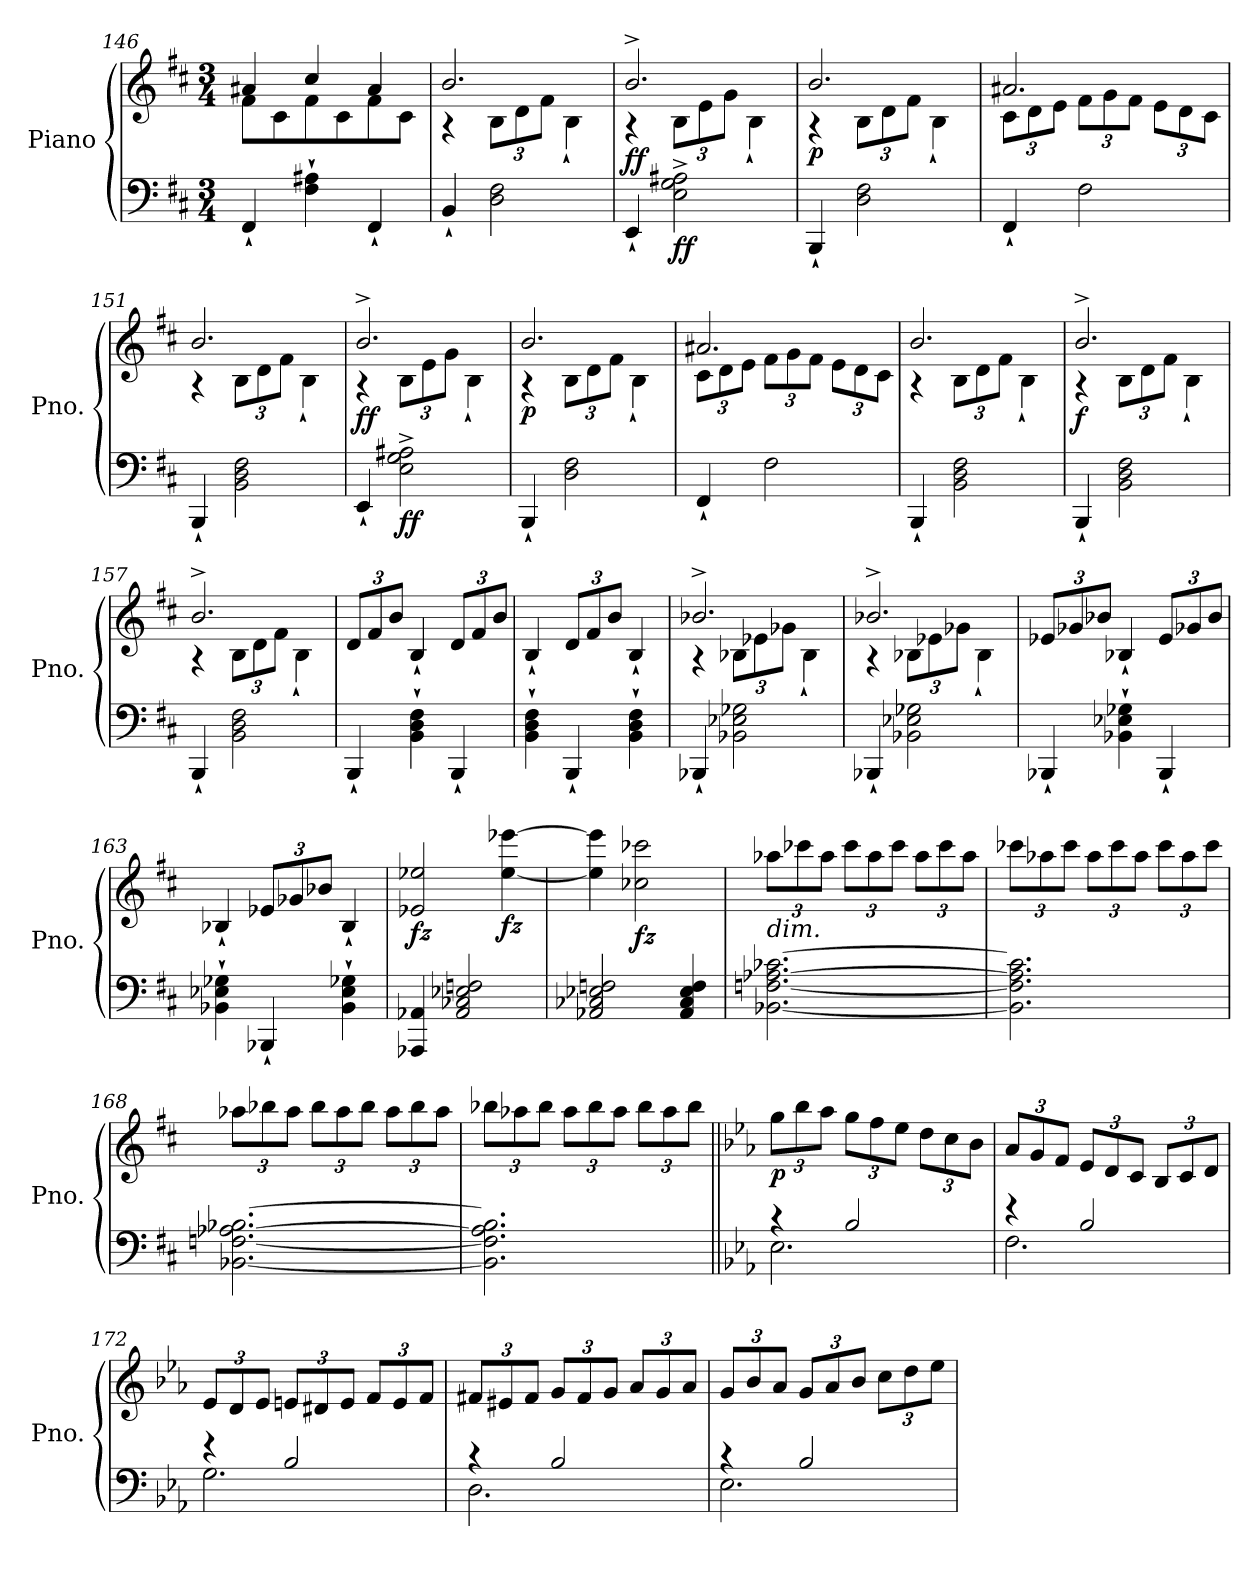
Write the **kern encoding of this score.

**kern	**kern	**dynam
*part1	*part1	*part1
*staff2	*staff1	*staff1/2
*I"Piano	*	*
*I'Pno.	*	*
*clefF4	*clefG2	*
*k[f#c#]	*k[f#c#]	*
*M3/4	*M3/4	*
=146	=146	=146
*	*^	*
4FF#`/	4a#X/	8f#\L	.
.	.	8c#\	.
4F#\` 4A#X\`	4cc#/	8f#\	.
.	.	8c#\	.
4FF#`/	4a#/	8f#\	.
.	.	8c#\J	.
=147	=147	=147	=147
4BB`/	2.b/	4r	.
*	*	*Xbrackettup	*
2D\ 2F#\	.	12B\L	.
.	.	12d\	.
.	.	12f#\J	.
.	.	4B`\	.
=148	=148	=148	=148
!	!	!	!LO:DY:b
4EE`/	2.b^/	4r	ff
!	!	!	!LO:DY:b=2
2E\^ 2G\^ 2A#X\^	.	12B\L	ff
.	.	12e\	.
.	.	12g\J	.
.	.	4B`\	.
=149	=149	=149	=149
!	!	!	!LO:DY:b
4BBB`/	2.b/	4r	p
2D\ 2F#\	.	12B\L	.
.	.	12d\	.
.	.	12f#\J	.
.	.	4B`\	.
=150	=150	=150	=150
4FF#`/	2.a#X/	12c#\L	.
.	.	12d\	.
.	.	12e\J	.
2F#\	.	12f#\L	.
.	.	12g\	.
.	.	12f#\J	.
.	.	12e\L	.
.	.	12d\	.
.	.	12c#\J	.
!!LO:LB:g=z	!!
=151	=151	=151	=151
4BBB`/	2.b/	4r	.
2BB\ 2D\ 2F#\	.	12B\L	.
.	.	12d\	.
.	.	12f#\J	.
.	.	4B`\	.
=152	=152	=152	=152
!	!	!	!LO:DY:b
4EE`/	2.b^/	4r	ff
!	!	!	!LO:DY:b=2
2E\^ 2G\^ 2A#X\^	.	12B\L	ff
.	.	12e\	.
.	.	12g\J	.
.	.	4B`\	.
=153	=153	=153	=153
!	!	!	!LO:DY:b
4BBB`/	2.b/	4r	p
2D\ 2F#\	.	12B\L	.
.	.	12d\	.
.	.	12f#\J	.
.	.	4B`\	.
=154	=154	=154	=154
4FF#`/	2.a#X/	12c#\L	.
.	.	12d\	.
.	.	12e\J	.
2F#\	.	12f#\L	.
.	.	12g\	.
.	.	12f#\J	.
.	.	12e\L	.
.	.	12d\	.
.	.	12c#\J	.
=155	=155	=155	=155
4BBB`/	2.b/	4r	.
2BB\ 2D\ 2F#\	.	12B\L	.
.	.	12d\	.
.	.	12f#\J	.
.	.	4B`\	.
=156	=156	=156	=156
!	!	!	!LO:DY:b
4BBB`/	2.b^/	4r	f
2BB\ 2D\ 2F#\	.	12B\L	.
.	.	12d\	.
.	.	12f#\J	.
.	.	4B`\	.
!!LO:LB:g=z	!!
=157	=157	=157	=157
4BBB`/	2.b^/	4r	.
2BB\ 2D\ 2F#\	.	12B\L	.
.	.	12d\	.
.	.	12f#\J	.
.	.	4B`\	.
*	*v	*v	*
=158	=158	=158
4BBB`/	12d/L	.
.	12f#/	.
.	12b/J	.
4BB\` 4D\` 4F#\`	4B`/	.
4BBB`/	12d/L	.
.	12f#/	.
.	12b/J	.
=159	=159	=159
4BB\` 4D\` 4F#\`	4B`/	.
4BBB`/	12d/L	.
.	12f#/	.
.	12b/J	.
4BB\` 4D\` 4F#\`	4B`/	.
=160	=160	=160
*	*^	*
4BBB-X`/	2.b-X^/	4r	.
2BB-X\ 2E-X\ 2G-X\	.	12B-X\L	.
.	.	12e-X\	.
.	.	12g-X\J	.
.	.	4B-`\	.
=161	=161	=161	=161
4BBB-X`/	2.b-X^/	4r	.
2BB-X\ 2E-X\ 2G-X\	.	12B-X\L	.
.	.	12e-X\	.
.	.	12g-X\J	.
.	.	4B-`\	.
*	*v	*v	*
!!LO:LB:g=z
=162	=162	=162
4BBB-X`/	12e-X/L	.
.	12g-X/	.
.	12b-X/J	.
4BB-X\` 4E-X\` 4G-X\`	4B-X`/	.
4BBB-`/	12e-/L	.
.	12g-X/	.
.	12b-/J	.
=163	=163	=163
4BB-X\` 4E-X\` 4G-X\`	4B-X`/	.
4BBB-X`/	12e-X/L	.
.	12g-X/	.
.	12b-X/J	.
4BB-\` 4E-\` 4G-X\`	4B-`/	.
=164	=164	=164
!	!	!LO:DY:b
4AAA-X/ 4AA-X/	2e-X/ 2ee-X/	fz
2AA-/ 2C-X/ 2E-X/ 2Fn/	.	.
!	!	!LO:DY:b
.	[4ee-\ [4eee-X\	fz
=165	=165	=165
2AA-X/ 2C-X/ 2E-X/ 2Fn/	4ee-\] 4eee-\]	.
!	!	!LO:DY:b
.	2cc-X\ 2ccc-X\	fz
4AA-/ 4C-/ 4E-/ 4F/	.	.
=166	=166	=166
!	!LO:TX:b:i:t=dim.	!
[2.BB-X\ [2.Fn\ [2.A-X\ [2.c-X\	12aa-X\L	.
.	12ccc-X\	.
.	12aa-\J	.
.	12ccc-\L	.
.	12aa-\	.
.	12ccc-\J	.
.	12aa-\L	.
.	12ccc-\	.
.	12aa-\J	.
!!LO:LB:g=z
=167	=167	=167
2.BB-\] 2.F\] 2.A-\] 2.c-\]	12ccc-X\L	.
.	12aa-X\	.
.	12ccc-\J	.
.	12aa-\L	.
.	12ccc-\	.
.	12aa-\J	.
.	12ccc-\L	.
.	12aa-\	.
.	12ccc-\J	.
=168	=168	=168
[2.BB-X\ [2.Fn\ [2.A-X\ [2.B-X\	12aa-X\L	.
.	12bb-X\	.
.	12aa-\J	.
.	12bb-\L	.
.	12aa-\	.
.	12bb-\J	.
.	12aa-\L	.
.	12bb-\	.
.	12aa-\J	.
=169	=169	=169
2.BB-\] 2.F\] 2.A-\] 2.B-\]	12bb-X\L	.
.	12aa-X\	.
.	12bb-\J	.
.	12aa-\L	.
.	12bb-\	.
.	12aa-\J	.
.	12bb-\L	.
.	12aa-\	.
.	12bb-\J	.
!!LO:PB:g=z
=170||	=170||	=170||
*k[b-e-a-]	*k[b-e-a-]	*
*^	*	*
!	!	!	!LO:DY:b
4r	2.E-\	12gg\L	p
.	.	12bb-\	.
.	.	12aa-\J	.
2B-/	.	12gg\L	.
.	.	12ff\	.
.	.	12ee-\J	.
.	.	12dd\L	.
.	.	12cc\	.
.	.	12b-\J	.
=171	=171	=171	=171
4r	2.F\	12a-/L	.
.	.	12g/	.
.	.	12f/J	.
2B-/	.	12e-/L	.
.	.	12d/	.
.	.	12c/J	.
.	.	12B-/L	.
.	.	12c/	.
.	.	12d/J	.
=172	=172	=172	=172
4r	2.G\	12e-/L	.
.	.	12d/	.
.	.	12e-/J	.
2B-/	.	12en/L	.
.	.	12d#X/	.
.	.	12e/J	.
.	.	12f/L	.
.	.	12e/	.
.	.	12f/J	.
=173	=173	=173	=173
4r	2.D\	12f#X/L	.
.	.	12e#X/	.
.	.	12f#/J	.
2B-/	.	12g/L	.
.	.	12f#/	.
.	.	12g/J	.
.	.	12a-/L	.
.	.	12g/	.
.	.	12a-/J	.
!!LO:LB:g=z
=174	=174	=174	=174
4r	2.E-\	12g/L	.
.	.	12b-/	.
.	.	12a-/J	.
2B-/	.	12g/L	.
.	.	12a-/	.
.	.	12b-/J	.
.	.	12cc\L	.
.	.	12dd\	.
.	.	12ee-\J	.
*v	*v	*	*
=	=	=
*-	*-	*-
